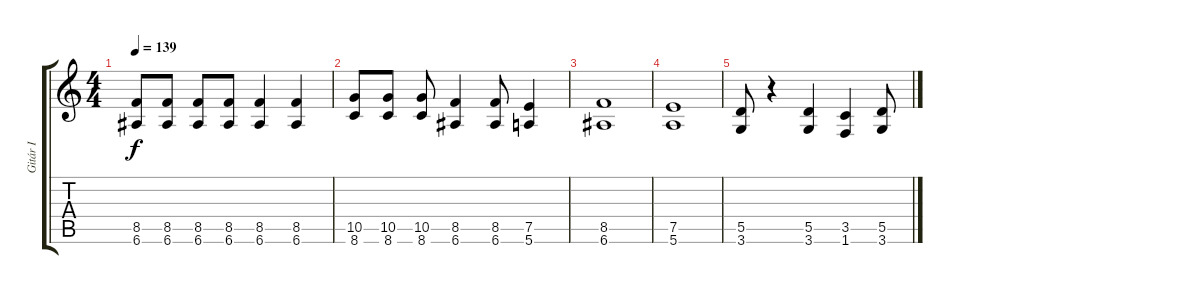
\track ("Gitár I" "Gitár I") {instrument overdrivenguitar}
\staff {score tabs}
\tuning (E4 B3 G3 D3 A2 E2) {hide}
\ts (4 4)
\tempo 139
\clef g2
\ks c
(8.5 6.6).8{dy f} (8.5 6.6).8 (8.5 6.6).8 (8.5 6.6).8 (8.5 6.6).4 (8.5 6.6).4 |
(10.5 8.6).8 (10.5 8.6).8 (10.5 8.6).8 (8.5 6.6).4 (8.5 6.6).8 (7.5 5.6).4 |
(8.5 6.6).1 |
(7.5 5.6).1 |
(5.5 3.6).8 r.4 (5.5 3.6).4 (3.5 1.6).4 (5.5 3.6).8
